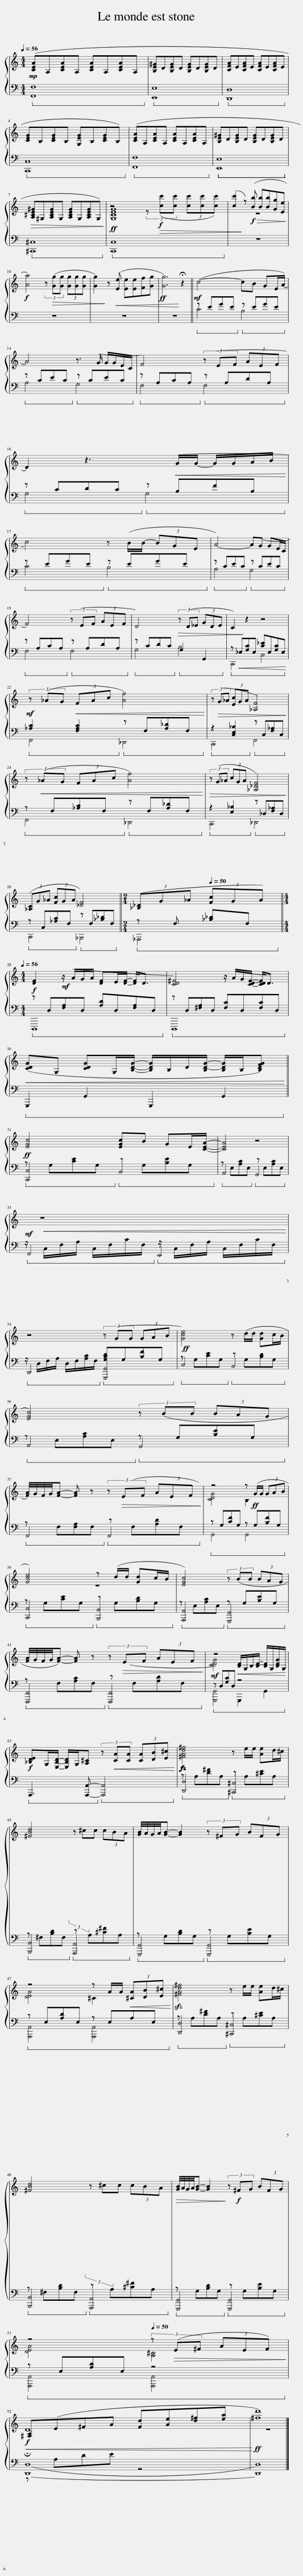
X:1
%%score { ( 1 3 ) | ( 2 4 ) }
L:1/8
Q:1/4=56
M:4/4
I:linebreak $
K:C
V:1 treble
V:3 treble
V:2 bass
V:4 bass
V:1
!mp! ([CEA]A,[CEA]A, [CEA]A,[CEA]A, | [B,E^G]D[B,EG]D [B,EG]D[B,EG]D | [CFA]E[CFA]E [CFA]E[CFA]E |$ [CEG]B,[CEG]B, [G,EG]B,[CEG]B,) | ([CEA]A,[CEA]A, [CEA]A,[CEA]A, | %5
 [B,E^G]D[B,EG]D [B,EG]D[B,EG]D |$!>(! [A,^CE^G]^G,[A,CEG]G, [A,CEG]G,[A,CEG]G,)!>)! | [G,CEG]8 | ([cc']2 z)!f!!>(! ([Bb] [Bb][Bb][Gg][Ee]!>)! |$!f! [Aa]4) (3z!>(! ([Gg][Gg] (3[Gg][Gg][Gg] | %10
 [Gg]2)!>)! z!<(! ([Ee] [Ee][Ee][Ff][Gg] |!ff! [Gg]6)!<)! !fermata!z2 ||!mf! (c4- cB GE/A/-) |$ A4 z3/2 (G/ G/G/E/C/ | F4) (3z (EF (3AEF |$ %15
 D2) z3!<(! (G/G/- G/G/A/B/!<)! |$ c4) z (B/B/- (3BGE | A4-) A(G GE/C/ |$ F4) (3z (EF (3AEF | D4)!>(! (3z (D_E (3GDE | %20
 C2)!>)! z2 z4 |$!mf! (3z (_AG!<(! (3FAc [Af]4)!<)! | (3z!>(! (G_A (3[Ec]GA [_A,F]4)!>)! |$ (3z!<(! (_AG (3FAc [Af]4)!<)! |!>(! (3z (G_A (3cGA [_A,_DF]4)!>)! |$ %25
 (3([_A,C]G_A (3[Fc]GA [_DF]4) ||[M:2/4][Q:1/4=56] (3([_B,_D][Q:1/4=54]G[Q:1/4=52]_A[Q:1/4=50] (3[Fc]GA)[Q:1/4=53] ||$[M:4/4][Q:1/4=56]!f! [DF]2!mf! z/ (A/G/A/ [DF]E/[DF]/- [DF]<D | [CD^F]4) z/ (A/G/[CDF]/- [CDF]<D) |$!<(! ([CDG]G, [CDG]G,/[B,DG]/- [B,DG]/B,/D/[B,D-G-]/ [B,DG]/B,/[B,DFG])!<)! ||$ %30
!ff! [EGc]4 [EGc]B GE/[CEA]/- | [CEA]4 z4 |$!mf! z8 |$ z4 (3z (GG (3GAB |!ff! [Gce]4) z (d/d/ [Gd]c/B/ |$ %35
 [EGc]4) (3z (BB (3BAG |$ [FA]/4)G/4F/4G/4[FA]- [FA] z (3z!>(! (EF (3AEF)!>)! | z4 z!ff! (G/G/ (3GAB |$ [Gce]4) z (d/d/ [Gd]c/B/ | [EGc]4) (3z (BB (3BAG |$ %40
 [FA]/4G/4F/4G/4[FA]-) [FA] z (3z!>(! EF (3AEF!>)! |!mf! z8 |$!f! [_B,DE]G,/[E,B,D]/- [E,B,D]/G,/[A,^C] (3z!<(! [CA][CA] (3[CA][DB][E^c]!<)! | [^FAd^f]4 z e/e/ [Ae]d/^c/ |$ [^FBd]4 (3z ^cc (3cBA | %45
 [GB]/4A/4G/4A/4[GB]- [GB]2 (3z ^FG (3BFG |$ z4 z A/A/!<(! (3[^CA][DB][E^c]!<)! |!sfz! [^FAd^f]4 z e/e/ [Ae]d/^c/ |$ [^FBd]4 (3z ^cc (3cBA |!>(! [GB]/4A/4G/4A/4[GB]- [GB]2!>)! (3z!f! ^FG (3BFG |$ %50
 z4[Q:1/4=50] (3z!>(! (E^F (3AEF)!>)! |$!f!!<(! [^F,A,](E^FA [Fd][Ae][d^f][ea] |!ff! [^fd']8)!<)! |] %53
V:2
!ped! [F,,F,]8!ped-up! |!ped! [E,,E,]8!ped-up! |!ped! [D,,D,]8!ped-up! |$!ped! [C,,C,]8!ped-up! |!ped! [F,,F,]8!ped-up! | %5
!ped! [E,,E,]8!ped-up! |$!ped! [^C,,^C,]8!ped-up! |!ff!!ped! [C,,C,]8!ped-up! | z8 |$ z8 | %10
 z8 | z8 ||!ped! z EGE!ped-up!!ped! z EGE!ped-up! |$!ped! z CEC!ped-up!!ped! z CEC!ped-up! |!ped! z A,CA,!ped-up!!ped! z A,DA,!ped-up! |$ %15
!ped! z CDC!ped-up!!ped! z B,FB,!ped-up! |$!ped! z EGE!ped-up!!ped! z EGE!ped-up! |!ped! z CEC!ped-up!!ped! z CEC!ped-up! |$!ped! z A,CA,!ped-up!!ped! z A,DA,!ped-up! |!ped! z CDC!ped-up!!ped! G,2 G,,2!ped-up! | %20
!ped! z!<(! _E,[G,C]E, [C_E]E,[G,C]E,!ped-up!!<)! |$!ped! [_A,C]2 [F,A,C]2!ped-up!!ped! z F,[A,_D]F,!ped-up! |!ped! z2 [C,E,_B,]2!ped-up!!ped! z C,[F,_A,]C,!ped-up! |$!ped! z F,[_A,C]F,!ped-up!!ped! z F,[A,_D]F,!ped-up! |!ped! z2 [E,_B,]2!ped-up!!ped! z _D,[F,_A,]D,!ped-up! |$ %25
!ped! z C,[_A,C]F,!ped-up!!ped! z F,[_B,_D]F,!ped-up! ||[M:2/4]!ped! z F, [_B,_D]F, || x4!ped-up!$[M:4/4]!ped! z D,[F,A,]D,!ped-up! [A,D]D,[F,A,]D, |!ped! z D,[^F,A,]D, [F,C]D,[F,C]D,!ped-up! |$!ped! G,,,2 G,,2 G,,,2 G,,2!ped-up! ||$ %30
!ped! [C,,C,]4!ped-up!!ped! B,,4!ped-up! |!ped! A,,4!ped-up!!ped! G,,4!ped-up! |$!ped! F,,4!ped-up!!ped! E,,4!ped-up! |$!ped! D,,4!ped-up!!ped! [G,,,G,,]4!ped-up! |!ped! C,4!ped-up!!ped! B,,4!ped-up! |$ %35
!ped! A,,4!ped-up!!ped! G,,4!ped-up! |$!ped! F,,4!ped-up!!ped! F,,4!ped-up! |!ped! z G,[CF]G, z G,[B,F]G,!ped-up! |$!ped! [C,,C,]4!ped-up!!ped! [B,,,B,,]4!ped-up! |!ped! [A,,,A,,]4!ped-up!!ped! [G,,,G,,]4!ped-up! |$ %40
!ped! [F,,,F,,]4!ped-up!!ped! [F,,,F,,]4!ped-up! |!ped! z D,[G,C]D, z4!ped-up! |$!ped! A,,,3 [A,,,A,,]-!ped-up!!ped! [A,,,A,,]4!ped-up! |!ped! [D,,D,]4!ped-up!!ped! [^C,,^C,]4!ped-up! |$!ped! [B,,,B,,]4!ped-up!!ped! [A,,,A,,]4!ped-up! | %45
!ped! [G,,,G,,]4!ped-up!!ped! [G,,,G,,]4!ped-up! |$!ped! z E,[A,D]E, z E,A,E,!ped-up! |!ped! [D,,D,]4!ped-up!!ped! [^C,,^C,]4!ped-up! |$!ped! [B,,,B,,]4!ped-up!!ped! [A,,,A,,]4!ped-up! |!ped! [G,,,G,,]4!ped-up!!ped! [G,,,G,,]4!ped-up! |$ %50
!ped! z E,[A,D]E, z4!ped-up! |$ [D,,D,]8- | [D,,D,]8 |] %53
V:3
 x8 | x8 | x8 |$ x8 | x8 | %5
 x8 |$ x8 | z4 (3z!f!!>(! ([cc'][cc'] (3[cc'][cc'][cc']) | z8!>)! |$ x8 | %10
 x8 | x8 || x8 |$ x8 | x8 |$ %15
 x8 |$ x8 | x8 |$ x8 | x8 | %20
 x8 |$ x8 | x8 |$ x8 | x8 |$ %25
 x8 ||[M:2/4] x4 ||$[M:4/4] x8 | x8 |$ x8 ||$ %30
 x8 | x8 |$ x8 |$ x8 | x8 |$ %35
 x8 |$ x8 | [CDG]4 B,2 x2 |$ z8 | x8 |$ %40
 x8 | [CDG]4!<(! [B,D]/G,/B,/[B,D]/- [B,D]/G,/[B,DG]/G,/!<)! |$ x8 | x8 |$ x8 | %45
 x8 |$ [DEA]4 ^C2 x2 | x8 |$ x8 | x8 |$ %50
 [DEA]4 [A,^C]4 |$ !fermata!D8 | z8 |] %53
V:4
 x8 | x8 | x8 |$ x8 | x8 | %5
 x8 |$ x8 | x8 | x8 |$ x8 | %10
 x8 | x8 || C4 B,4 |$ A,4 G,4 | F,4 F,4 |$ %15
 G,4 G,4 |$ C4 B,4 | A,4 G,4 |$ F,4 F,4 | G,4 B,4 | %20
 C,,4 C,4 |$ F,,4 _D,,4 | C,,4 F,,4 |$ F,,4 _D,,4 | C,,4 _D,,4 |$ %25
 C,,4 _B,,,4 ||[M:2/4] _A,,,4 ||$[M:4/4] D,,,8 | D,,,8 |$ x8 ||$ %30
 z G,[CE]G, z G,[B,E]G, | z E,[A,C]E, z E,[A,C]E, |$ z/!<(! C,/F,/A,/ C,/F,/C/F,/ z/ C,/F,/A,/ C,/F,/C/F,/!<)! |$ z/ D,/F,/A,/ D,/F,/[A,C]/F,/ [G,B,D]G,[B,F]G, | z G,[CE]G, z G,[B,D]G, |$ %35
 z E,[A,C]E, z G,[B,E]G, |$ z F,[F,A,]F, z F,[A,D]F, | G,,4 G,,4 |$ z G,[CE]G, z G,[B,D]G, | z E,[A,C]E, z G,[B,E]G, |$ %40
 z F,[A,C]F, z F,[A,D]F, | [G,,,G,,]4 G,,,2 G,,2 |$ x8 | z A,[D^F]A, z A,[^CE]A, |$ z ^F,[B,D]F, z A,[^C^F]A, | %45
 z G,[B,D]G, z G,[B,E]G, |$ [A,,,A,,]4 [A,,,A,,]4 | z A,[D^F]A, z A,[^CE]A, |$ z ^F,[B,D]F, z A,[^C^F]A, | z G,[B,D]G, z G,[B,E]G, |$ %50
 [A,,,A,,]4 [A,,,A,,]4 |$ z A,DE z4 | x8 |] %53
